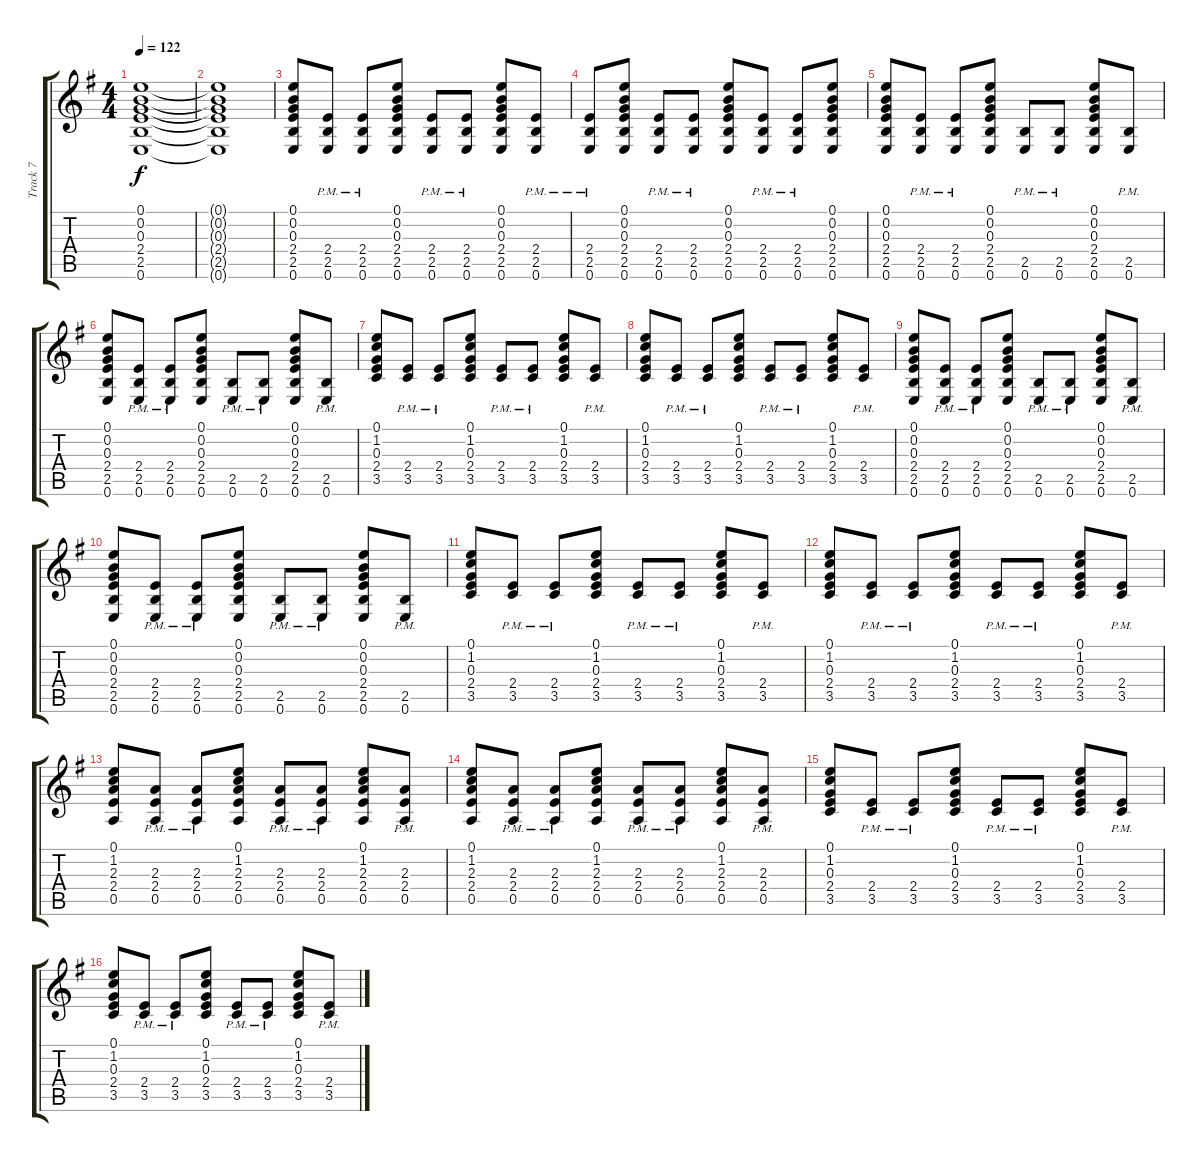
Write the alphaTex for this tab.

\track ("Track 7" "Track 7") {instrument acousticguitarnylon}
\staff {score tabs}
\tuning (E4 B3 G3 D3 A2 E2) {hide}
\ts (4 4)
\tempo 122
\clef g2
\ks g
(0.1 0.2 0.3 2.4 2.5 0.6).1{dy f} |
(0.1{t} 0.2{t} 0.3{t} 2.4{t} 2.5{t} 0.6{t}).1 |
(0.1 0.2 0.3 2.4 2.5 0.6).8 (2.4{pm} 2.5{pm} 0.6{pm}).8 (2.4{pm} 2.5{pm} 0.6{pm}).8 (0.1 0.2 0.3 2.4 2.5 0.6).8 (2.4{pm} 2.5{pm} 0.6{pm}).8 (2.4{pm} 2.5{pm} 0.6{pm}).8 (0.1 0.2 0.3 2.4 2.5 0.6).8 (2.4{pm} 2.5{pm} 0.6{pm}).8 |
(2.4{pm} 2.5{pm} 0.6{pm}).8 (0.1 0.2 0.3 2.4 2.5 0.6).8 (2.4{pm} 2.5{pm} 0.6{pm}).8 (2.4{pm} 2.5{pm} 0.6{pm}).8 (0.1 0.2 0.3 2.4 2.5 0.6).8 (2.4{pm} 2.5{pm} 0.6{pm}).8 (2.4{pm} 2.5{pm} 0.6{pm}).8 (0.1 0.2 0.3 2.4 2.5 0.6).8 |
(0.1 0.2 0.3 2.4 2.5 0.6).8 (2.4{pm} 2.5{pm} 0.6{pm}).8 (2.4{pm} 2.5{pm} 0.6{pm}).8 (0.1 0.2 0.3 2.4 2.5 0.6).8 (2.5{pm} 0.6{pm}).8 (2.5{pm} 0.6{pm}).8 (0.1 0.2 0.3 2.4 2.5 0.6).8 (2.5 0.6{pm}).8 |
(0.1 0.2 0.3 2.4 2.5 0.6).8 (2.4{pm} 2.5{pm} 0.6{pm}).8 (2.4{pm} 2.5{pm} 0.6{pm}).8 (0.1 0.2 0.3 2.4 2.5 0.6).8 (2.5{pm} 0.6{pm}).8 (2.5{pm} 0.6{pm}).8 (0.1 0.2 0.3 2.4 2.5 0.6).8 (2.5 0.6{pm}).8 |
(0.1 1.2 0.3 2.4 3.5).8 (2.4{pm} 3.5{pm}).8 (2.4{pm} 3.5{pm}).8 (0.1 1.2 0.3 2.4 3.5).8 (2.4{pm} 3.5{pm}).8 (2.4{pm} 3.5{pm}).8 (0.1 1.2 0.3 2.4 3.5).8 (2.4{pm} 3.5).8 |
(0.1 1.2 0.3 2.4 3.5).8 (2.4{pm} 3.5{pm}).8 (2.4{pm} 3.5{pm}).8 (0.1 1.2 0.3 2.4 3.5).8 (2.4{pm} 3.5{pm}).8 (2.4{pm} 3.5{pm}).8 (0.1 1.2 0.3 2.4 3.5).8 (2.4{pm} 3.5).8 |
(0.1 0.2 0.3 2.4 2.5 0.6).8 (2.4{pm} 2.5{pm} 0.6{pm}).8 (2.4{pm} 2.5{pm} 0.6{pm}).8 (0.1 0.2 0.3 2.4 2.5 0.6).8 (2.5{pm} 0.6{pm}).8 (2.5{pm} 0.6{pm}).8 (0.1 0.2 0.3 2.4 2.5 0.6).8 (2.5 0.6{pm}).8 |
(0.1 0.2 0.3 2.4 2.5 0.6).8 (2.4{pm} 2.5{pm} 0.6{pm}).8 (2.4{pm} 2.5{pm} 0.6{pm}).8 (0.1 0.2 0.3 2.4 2.5 0.6).8 (2.5{pm} 0.6{pm}).8 (2.5{pm} 0.6{pm}).8 (0.1 0.2 0.3 2.4 2.5 0.6).8 (2.5 0.6{pm}).8 |
(0.1 1.2 0.3 2.4 3.5).8 (2.4{pm} 3.5{pm}).8 (2.4{pm} 3.5{pm}).8 (0.1 1.2 0.3 2.4 3.5).8 (2.4{pm} 3.5{pm}).8 (2.4{pm} 3.5{pm}).8 (0.1 1.2 0.3 2.4 3.5).8 (2.4{pm} 3.5).8 |
(0.1 1.2 0.3 2.4 3.5).8 (2.4{pm} 3.5{pm}).8 (2.4{pm} 3.5{pm}).8 (0.1 1.2 0.3 2.4 3.5).8 (2.4{pm} 3.5{pm}).8 (2.4{pm} 3.5{pm}).8 (0.1 1.2 0.3 2.4 3.5).8 (2.4{pm} 3.5).8 |
(0.1 1.2 2.3 2.4 0.5).8 (2.3{pm} 2.4{pm} 0.5{pm}).8 (2.3{pm} 2.4{pm} 0.5{pm}).8 (0.1 1.2 2.3 2.4 0.5).8 (2.3{pm} 2.4{pm} 0.5{pm}).8 (2.3{pm} 2.4{pm} 0.5{pm}).8 (0.1 1.2 2.3 2.4 0.5).8 (2.3{pm} 2.4 0.5).8 |
(0.1 1.2 2.3 2.4 0.5).8 (2.3{pm} 2.4{pm} 0.5{pm}).8 (2.3{pm} 2.4{pm} 0.5{pm}).8 (0.1 1.2 2.3 2.4 0.5).8 (2.3{pm} 2.4{pm} 0.5{pm}).8 (2.3{pm} 2.4{pm} 0.5{pm}).8 (0.1 1.2 2.3 2.4 0.5).8 (2.3{pm} 2.4 0.5).8 |
(0.1 1.2 0.3 2.4 3.5).8 (2.4{pm} 3.5{pm}).8 (2.4{pm} 3.5{pm}).8 (0.1 1.2 0.3 2.4 3.5).8 (2.4{pm} 3.5{pm}).8 (2.4{pm} 3.5{pm}).8 (0.1 1.2 0.3 2.4 3.5).8 (2.4{pm} 3.5).8 |
(0.1 1.2 0.3 2.4 3.5).8 (2.4{pm} 3.5{pm}).8 (2.4{pm} 3.5{pm}).8 (0.1 1.2 0.3 2.4 3.5).8 (2.4{pm} 3.5{pm}).8 (2.4{pm} 3.5{pm}).8 (0.1 1.2 0.3 2.4 3.5).8 (2.4{pm} 3.5).8
